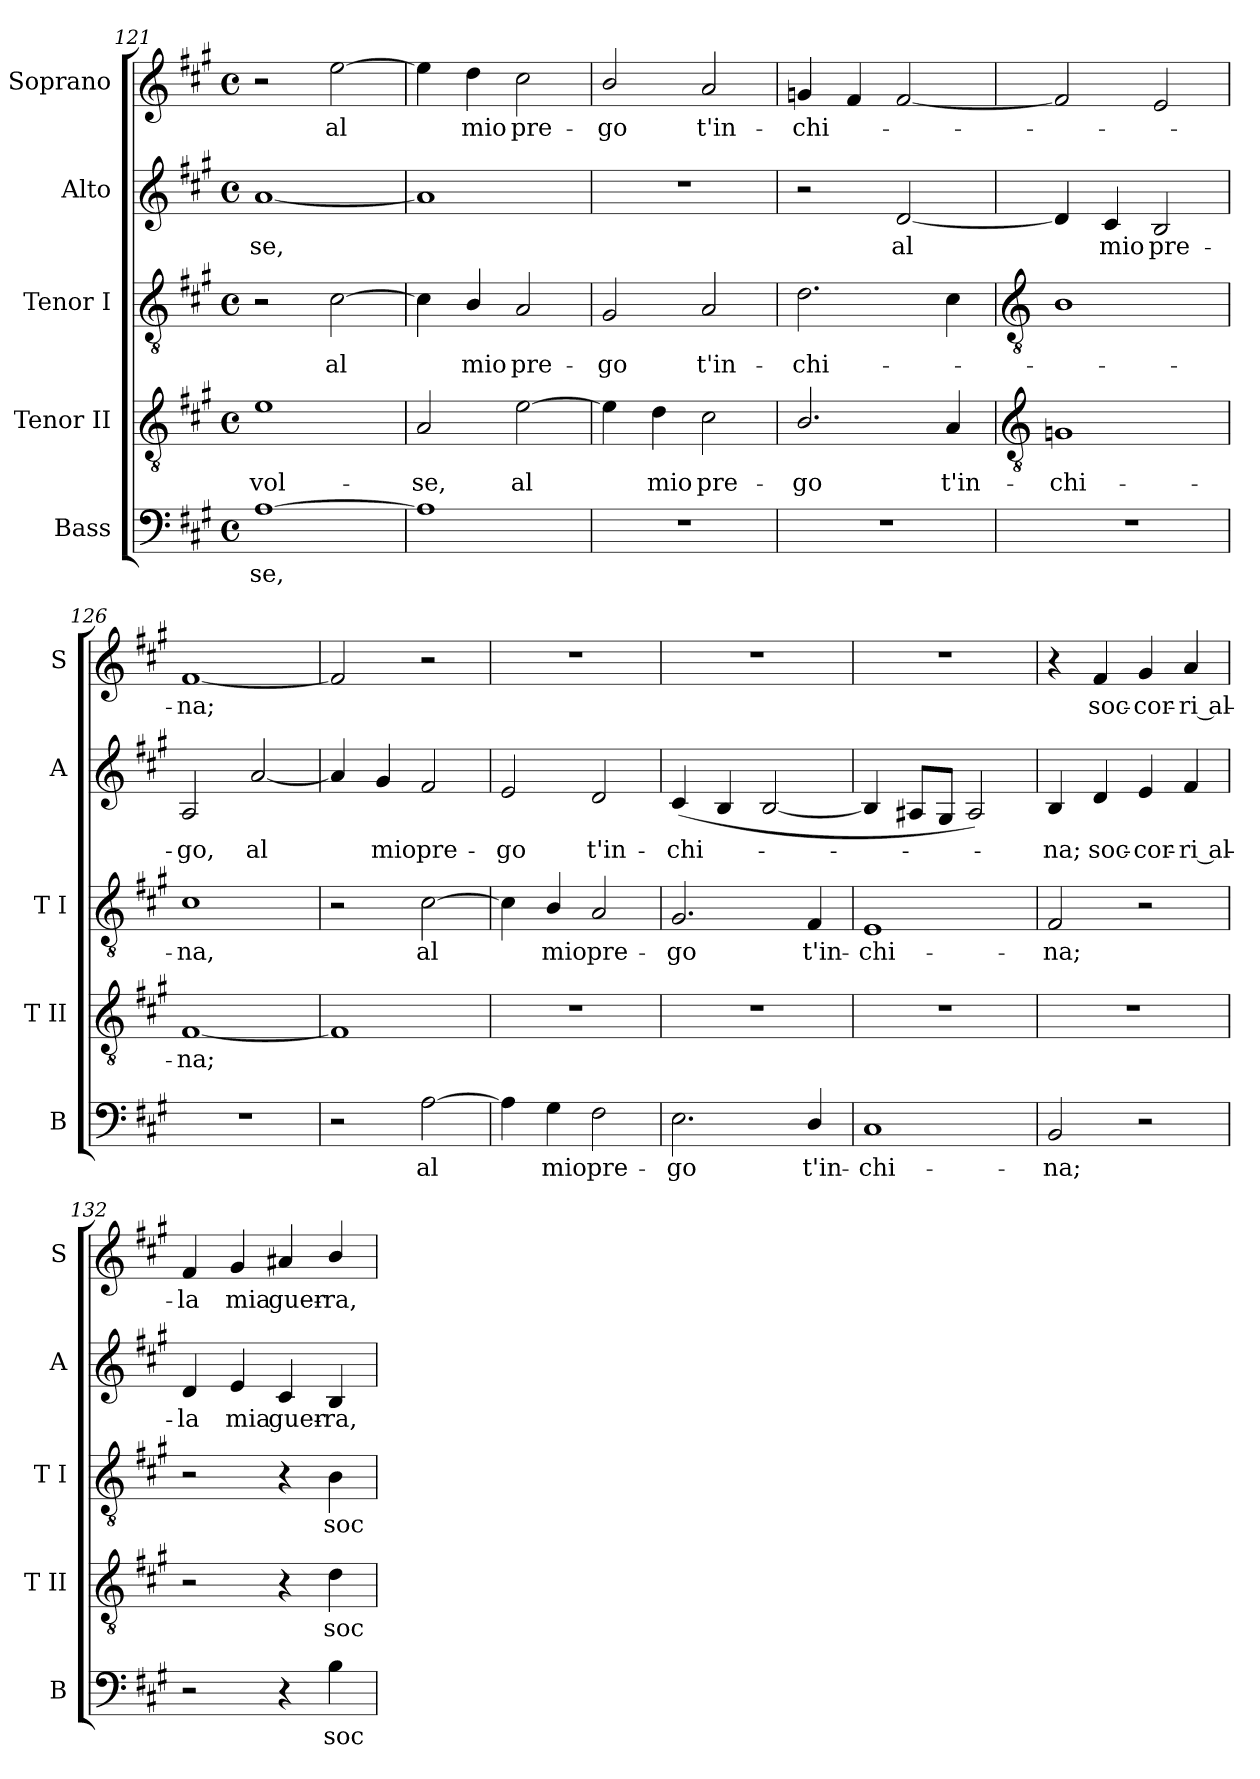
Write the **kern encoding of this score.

**kern	**text	**kern	**text	**kern	**text	**kern	**text	**kern	**text
*part5	*part5	*part4	*part4	*part3	*part3	*part2	*part2	*part1	*part1
*staff5	*staff5	*staff4	*staff4	*staff3	*staff3	*staff2	*staff2	*staff1	*staff1
*I"Bass	*	*I"Tenor II	*	*I"Tenor I	*	*I"Alto	*	*I"Soprano	*
*I'B	*	*I'T II	*	*I'T I	*	*I'A	*	*I'S	*
*clefF4	*	*clefGv2	*	*clefGv2	*	*clefG2	*	*clefG2	*
*k[f#c#g#]	*	*k[f#c#g#]	*	*k[f#c#g#]	*	*k[f#c#g#]	*	*k[f#c#g#]	*
*A:	*	*A:	*	*A:	*	*A:	*	*A:	*
*M4/4	*	*M4/4	*	*M4/4	*	*M4/4	*	*M4/4	*
*met(c)	*	*met(c)	*	*met(c)	*	*met(c)	*	*met(c)	*
=121	=121	=121	=121	=121	=121	=121	=121	=121	=121
!	!LO:LY:b	!	!LO:LY:b	!	!	!	!LO:LY:b	!	!
[1A	-se,	1e	vol-	2r	.	[1a	-se,	2r	.
!	!	!	!	!	!LO:LY:b	!	!	!	!LO:LY:b
.	.	.	.	[2c#	al	.	.	[2ee	al
=122	=122	=122	=122	=122	=122	=122	=122	=122	=122
!	!	!	!LO:LY:b	!	!	!	!	!	!
1A]	.	2A	-se,	4c#]	.	1a]	.	4ee]	.
!	!	!	!	!	!LO:LY:b	!	!	!	!LO:LY:b
.	.	.	.	4B/	mio	.	.	4dd	mio
!	!	!	!LO:LY:b	!	!LO:LY:b	!	!	!	!LO:LY:b
.	.	[2e	al	2A	pre-	.	.	2cc#	pre-
=123	=123	=123	=123	=123	=123	=123	=123	=123	=123
!	!	!	!	!	!LO:LY:b	!	!	!	!LO:LY:b
1r	.	4e]	.	2G#	-go	1r	.	2b/	-go
!	!	!	!LO:LY:b	!	!	!	!	!	!
.	.	4d	mio	.	.	.	.	.	.
!	!	!	!LO:LY:b	!	!LO:LY:b	!	!	!	!LO:LY:b
.	.	2c#	pre-	2A	t'in-	.	.	2a	t'in-
=124	=124	=124	=124	=124	=124	=124	=124	=124	=124
!	!	!	!LO:LY:b	!	!LO:LY:b	!	!	!	!LO:LY:b
1r	.	2.B/	-go	2.d	-chi-	2r	.	4gn	-chi-
.	.	.	.	.	.	.	.	4f#	.
!	!	!	!	!	!	!	!LO:LY:b	!	!
.	.	.	.	.	.	[2d	al	[2f#	.
!	!	!	!LO:LY:b	!	!	!	!	!	!
.	.	4A	t'in-	4c#	.	.	.	.	.
!!LO:LB:g=z
=125	=125	=125	=125	=125	=125	=125	=125	=125	=125
*	*	*clefGv2	*	*clefGv2	*	*	*	*	*
!	!	!	!LO:LY:b	!	!	!	!	!	!
1r	.	1Gn	-chi-	1B	.	4d]	.	2f#]	.
!	!	!	!	!	!	!	!LO:LY:b	!	!
.	.	.	.	.	.	4c#	mio	.	.
!	!	!	!	!	!	!	!LO:LY:b	!	!
.	.	.	.	.	.	2B	pre-	2e	.
=126	=126	=126	=126	=126	=126	=126	=126	=126	=126
!	!	!	!LO:LY:b	!	!LO:LY:b	!	!LO:LY:b	!	!LO:LY:b
1r	.	[1F#	-na;	1c#	na,	2A	-go,	[1f#	na;
!	!	!	!	!	!	!	!LO:LY:b	!	!
.	.	.	.	.	.	[2a	al	.	.
=127	=127	=127	=127	=127	=127	=127	=127	=127	=127
2r	.	1F#]	.	2r	.	4a]	.	2f#]	.
!	!	!	!	!	!	!	!LO:LY:b	!	!
.	.	.	.	.	.	4g#	mio	.	.
!	!LO:LY:b	!	!	!	!LO:LY:b	!	!LO:LY:b	!	!
[2A	al	.	.	[2c#	al	2f#	pre-	2r	.
=128	=128	=128	=128	=128	=128	=128	=128	=128	=128
!	!	!	!	!	!	!	!LO:LY:b	!	!
4A]	.	1r	.	4c#]	.	2e	-go	1r	.
!	!LO:LY:b	!	!	!	!LO:LY:b	!	!	!	!
4G#	mio	.	.	4B/	mio	.	.	.	.
!	!LO:LY:b	!	!	!	!LO:LY:b	!	!LO:LY:b	!	!
2F#	pre-	.	.	2A	pre-	2d	t'in-	.	.
=129	=129	=129	=129	=129	=129	=129	=129	=129	=129
!	!LO:LY:b	!	!	!	!LO:LY:b	!	!LO:LY:b	!	!
2.E	-go	1r	.	2.G#	-go	(<4c#	-chi-	1r	.
.	.	.	.	.	.	4B	.	.	.
.	.	.	.	.	.	[2B	.	.	.
!	!LO:LY:b	!	!	!	!LO:LY:b	!	!	!	!
4D/	t'in-	.	.	4F#	t'in-	.	.	.	.
=130	=130	=130	=130	=130	=130	=130	=130	=130	=130
!	!LO:LY:b	!	!	!	!LO:LY:b	!	!	!	!
1C#	-chi-	1r	.	1E	-chi-	4B]	.	1r	.
.	.	.	.	.	.	8A#XL	.	.	.
.	.	.	.	.	.	8G#J	.	.	.
.	.	.	.	.	.	2A#)	.	.	.
=131	=131	=131	=131	=131	=131	=131	=131	=131	=131
!	!LO:LY:b	!	!	!	!LO:LY:b	!	!LO:LY:b	!	!
2BB	-na;	1r	.	2F#	-na;	4B	na;	4r	.
!	!	!	!	!	!	!	!LO:LY:b	!	!LO:LY:b
.	.	.	.	.	.	4d	soc-	4f#	soc-
!	!	!	!	!	!	!	!LO:LY:b	!	!LO:LY:b
2r	.	.	.	2r	.	4e	-cor-	4g#	-cor-
!	!	!	!	!	!	!	!LO:LY:b	!	!LO:LY:b
.	.	.	.	.	.	4f#	-ri al-	4a	-ri al-
=132	=132	=132	=132	=132	=132	=132	=132	=132	=132
!	!	!	!	!	!	!	!LO:LY:b	!	!LO:LY:b
2r	.	2r	.	2r	.	4d	-la	4f#	-la
!	!	!	!	!	!	!	!LO:LY:b	!	!LO:LY:b
.	.	.	.	.	.	4e	mia	4g#	mia
!	!	!	!	!	!	!	!LO:LY:b	!	!LO:LY:b
4r	.	4r	.	4r	.	4c#	guer-	4a#X	guer-
!	!LO:LY:b	!	!LO:LY:b	!	!LO:LY:b	!	!LO:LY:b	!	!LO:LY:b
4B	soc-	4d	soc-	4B	soc-	4B	-ra,	4b/	-ra,
=	=	=	=	=	=	=	=	=	=
*-	*-	*-	*-	*-	*-	*-	*-	*-	*-
